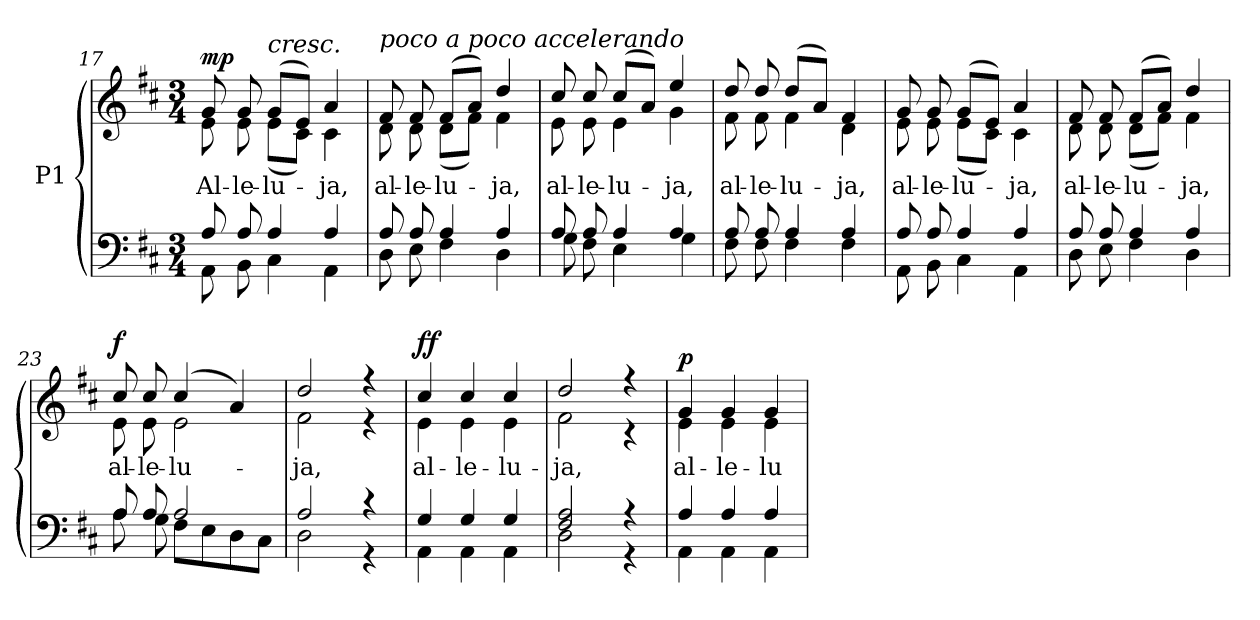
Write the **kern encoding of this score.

**kern	**kern	**text	**dynam
*part1	*part1	*part1	*part1
*staff2	*staff1	*staff1	*staff1/2
*I"P1	*	*	*
!!LO:LB:g=z
*clefF4	*clefG2	*	*
*k[f#c#]	*k[f#c#]	*	*
*D:	*D:	*	*
*M3/4	*M3/4	*	*
=17	=17	=17	=17
*^	*	*	*
!	!	!	!LO:LY:b:color=#000000	!
*	*	*^	*	*
8Ai/	8AAi\	8gi/	8ei\	Al-	mp
!	!	!	!	!LO:LY:b:color=#000000	!
8Ai/	8BBi\	8gi/	8ei\	-le-	.
!	!	!LO:TX:a:i:t=cresc.	!	!	!
!	!	!	!	!LO:LY:b:color=#000000	!
4Ai/	4C#i\	(8gi/L	(8ei\L	-lu-	.
.	.	8ei/J)	8c#i\J)	.	.
!	!	!	!	!LO:LY:b:color=#000000	!
4Ai/	4AAi\	4ai/	4c#i\	-ja,	.
=18	=18	=18	=18	=18	=18
!	!	!LO:TX:a:i:t=poco a poco accelerando	!	!	!
!	!	!	!	!LO:LY:b:color=#000000	!
8Ai/	8Di\	8f#i/	8di\	al-	.
!	!	!	!	!LO:LY:b:color=#000000	!
8Ai/	8Ei\	8f#i/	8di\	-le-	.
!	!	!	!	!LO:LY:b:color=#000000	!
4Ai/	4F#i\	(8f#i/L	(8di\L	-lu-	.
.	.	8ai/J)	8f#i\J)	.	.
!	!	!	!	!LO:LY:b:color=#000000	!
4Ai/	4Di\	4ddi/	4f#i\	-ja,	.
=19	=19	=19	=19	=19	=19
!	!	!	!	!LO:LY:b:color=#000000	!
8Ai/	8Gi\	8cc#i/	8ei\	al-	.
!	!	!	!	!LO:LY:b:color=#000000	!
8Ai/	8F#i\	8cc#i/	8ei\	-le-	.
!	!	!	!	!LO:LY:b:color=#000000	!
4Ai/	4Ei\	(8cc#i/L	4ei\	-lu-	.
.	.	8ai/J)	.	.	.
!	!	!	!	!LO:LY:b:color=#000000	!
4Ai/	4Gi\	4eei/	4gi\	-ja,	.
=20	=20	=20	=20	=20	=20
!	!	!	!	!LO:LY:b:color=#000000	!
8Ai/	8F#i\	8ddi/	8f#i\	al-	.
!	!	!	!	!LO:LY:b:color=#000000	!
8Ai/	8F#i\	8ddi/	8f#i\	-le-	.
!	!	!	!	!LO:LY:b:color=#000000	!
4Ai/	4F#i\	(8ddi/L	4f#i\	-lu-	.
.	.	8ai/J)	.	.	.
!	!	!	!	!LO:LY:b:color=#000000	!
4Ai/	4F#i\	4f#i/	4di\	-ja,	.
!!LO:LB:g=z	!!
=21	=21	=21	=21	=21	=21
!	!	!	!	!LO:LY:b:color=#000000	!
8Ai/	8AAi\	8gi/	8ei\	al-	.
!	!	!	!	!LO:LY:b:color=#000000	!
8Ai/	8BBi\	8gi/	8ei\	-le-	.
!	!	!	!	!LO:LY:b:color=#000000	!
4Ai/	4C#i\	(8gi/L	(8ei\L	-lu-	.
.	.	8ei/J)	8c#i\J)	.	.
!	!	!	!	!LO:LY:b:color=#000000	!
4Ai/	4AAi\	4ai/	4c#i\	-ja,	.
=22	=22	=22	=22	=22	=22
!	!	!	!	!LO:LY:b:color=#000000	!
8Ai/	8Di\	8f#i/	8di\	al-	.
!	!	!	!	!LO:LY:b:color=#000000	!
8Ai/	8Ei\	8f#i/	8di\	-le-	.
!	!	!	!	!LO:LY:b:color=#000000	!
4Ai/	4F#i\	(8f#i/L	(8di\L	-lu-	.
.	.	8ai/J)	8f#i\J)	.	.
!	!	!	!	!LO:LY:b:color=#000000	!
4Ai/	4Di\	4ddi/	4f#i\	-ja,	.
=23	=23	=23	=23	=23	=23
!	!	!	!	!LO:LY:b:color=#000000	!
8Ai/	8Ai\	8cc#i/	8ei\	al-	f
!	!	!	!	!LO:LY:b:color=#000000	!
8Ai/	8Gi\	8cc#i/	8ei\	-le-	.
!	!	!	!	!LO:LY:b:color=#000000	!
2Ai/	8F#i\L	(4cc#i/	2ei\	-lu-	.
.	8Ei\	.	.	.	.
.	8Di\	4ai/)	.	.	.
.	8C#i\J	.	.	.	.
=24	=24	=24	=24	=24	=24
!	!	!	!	!LO:LY:b:color=#000000	!
2Ai/	2Di\	2ddi/	2f#i\	-ja,	.
4r	4r	4r	4r	.	.
!!LO:LB:g=z	!!
=25	=25	=25	=25	=25	=25
!	!	!	!	!LO:LY:b:color=#000000	!
4Gi/	4AAi\	4cc#i/	4ei\	al-	ff
!	!	!	!	!LO:LY:b:color=#000000	!
4Gi/	4AAi\	4cc#i/	4ei\	-le-	.
!	!	!	!	!LO:LY:b:color=#000000	!
4Gi/	4AAi\	4cc#i/	4ei\	-lu-	.
=26	=26	=26	=26	=26	=26
!	!	!	!	!LO:LY:b:color=#000000	!
2F#i/ 2Ai	2Di\	2ddi/	2f#i\	-ja,	.
4r	4r	4r	4r	.	.
=27	=27	=27	=27	=27	=27
!	!	!	!	!LO:LY:b:color=#000000	!
4Ai/	4AAi\	4gi/	4ei\	al-	p
!	!	!	!	!LO:LY:b:color=#000000	!
4Ai/	4AAi\	4gi/	4ei\	-le-	.
!	!	!	!	!LO:LY:b:color=#000000	!
4Ai/	4AAi\	4gi/	4ei\	-lu-	.
*v	*v	*	*	*	*
*	*v	*v	*	*
=	=	=	=
*-	*-	*-	*-
